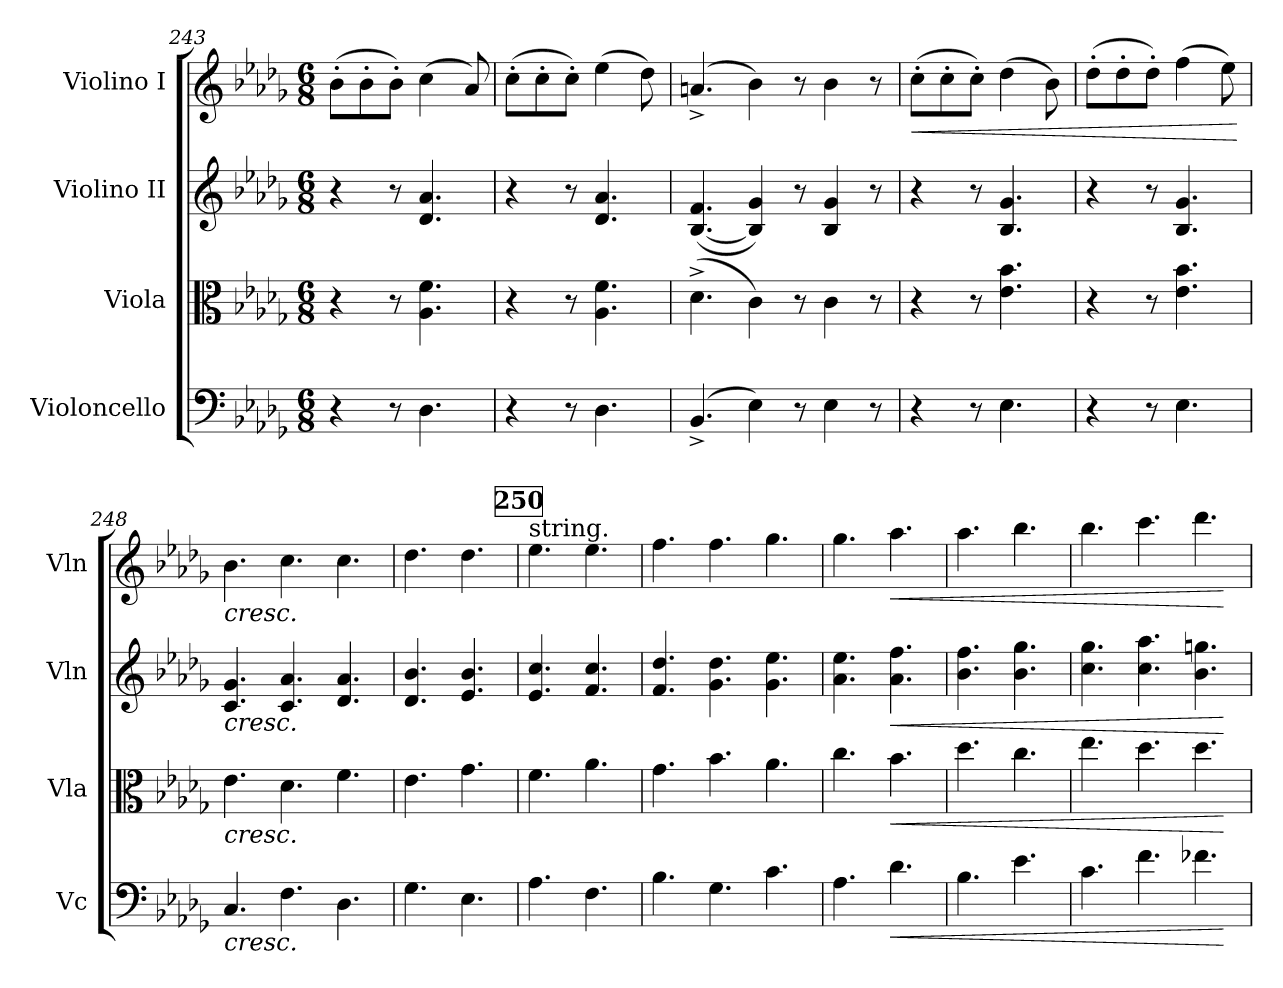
**kern	**dynam	**kern	**dynam	**kern	**dynam	**kern	**dynam
*part4	*part4	*part3	*part3	*part2	*part2	*part1	*part1
*staff4	*staff4	*staff3	*staff3	*staff2	*staff2	*staff1	*staff1
*I"Violoncello	*	*I"Viola	*	*I"Violino II	*	*I"Violino I	*
*I'Vc	*	*I'Vla	*	*I'Vln	*	*I'Vln	*
*clefF4	*	*clefC3	*	*clefG2	*	*clefG2	*
*k[b-e-a-d-g-]	*	*k[b-e-a-d-g-]	*	*k[b-e-a-d-g-]	*	*k[b-e-a-d-g-]	*
*M6/8	*	*M6/8	*	*M6/8	*	*M6/8	*
=243	=243	=243	=243	=243	=243	=243	=243
4r	.	4r	.	4r	.	(>8b-'\L	.
.	.	.	.	.	.	8b-'\	.
8r	.	8r	.	8r	.	8b-'\J)	.
4.D-\	.	4.A-\ 4.f\	.	4.d-/ 4.a-/	.	(>4cc\	.
.	.	.	.	.	.	8a-/)	.
!!LO:LB:g=z
=244	=244	=244	=244	=244	=244	=244	=244
4r	.	4r	.	4r	.	(>8cc'\L	.
.	.	.	.	.	.	8cc'\	.
8r	.	8r	.	8r	.	8cc'\J)	.
4.D-\	.	4.A-\ 4.f\	.	4.d-/ 4.a-/	.	(>4ee-\	.
.	.	.	.	.	.	8dd-\)	.
=245	=245	=245	=245	=245	=245	=245	=245
(>4.BB-^/	.	(>4.d-^\	.	(>[4.B-/ 4.f/	.	(>4.an^/	.
4E-\)	.	4c\)	.	4B-/] 4g-/)	.	4b-\)	.
8r	.	8r	.	8r	.	8r	.
4E-\	.	4c\	.	4B-/ 4g-/	.	4b-\	.
8r	.	8r	.	8r	.	8r	.
=246	=246	=246	=246	=246	=246	=246	=246
!	!	!	!	!	!	!	!LO:HP:b
4r	.	4r	.	4r	.	(>8cc'\L	<
.	.	.	.	.	.	8cc'\	.
8r	.	8r	.	8r	.	8cc'\J)	.
4.E-\	.	4.e-\ 4.b-\	.	4.B-/ 4.g-/	.	(>4dd-\	.
.	.	.	.	.	.	8b-\)	.
=247	=247	=247	=247	=247	=247	=247	=247
4r	.	4r	.	4r	.	(>8dd-'\L	.
.	.	.	.	.	.	8dd-'\	.
8r	.	8r	.	8r	.	8dd-'\J)	.
4.E-\	.	4.e-\ 4.b-\	.	4.B-/ 4.g-/	.	(>4ff\	.
.	.	.	.	.	.	8ee-\)	.
.	.	.	.	.	.	.	[
=248	=248	=248	=248	=248	=248	=248	=248
!	!	!	!	!	!	!LO:TX:b:i:t=cresc.	!
!	!	!	!	!LO:TX:b:i:t=cresc.	!	!	!
!	!	!LO:TX:b:i:t=cresc.	!	!	!	!	!
!LO:TX:b:i:t=cresc.	!	!	!	!	!	!	!
4.C/	.	4.e-\	.	4.c/ 4.g-/	.	4.b-\	.
4.F\	.	4.d-\	.	4.c/ 4.a-/	.	4.cc\	.
4.D-\	.	4.f\	.	4.d-/ 4.a-/	.	4.cc\	.
=249	=249	=249	=249	=249	=249	=249	=249
4.G-\	.	4.e-\	.	4.d-/ 4.b-/	.	4.dd-\	.
4.E-\	.	4.g-\	.	4.e-/ 4.b-/	.	4.dd-\	.
!!LO:REH:place=s1:a:B:fs=14:t=250
=250	=250	=250	=250	=250	=250	=250	=250
!	!	!	!	!	!	!LO:TX:t=string.	!
4.A-\	.	4.f\	.	4.e-/ 4.cc/	.	4.ee-\	.
4.F\	.	4.a-\	.	4.f/ 4.cc/	.	4.ee-\	.
=251	=251	=251	=251	=251	=251	=251	=251
4.B-\	.	4.g-\	.	4.f/ 4.dd-/	.	4.ff\	.
4.G-\	.	4.b-\	.	4.g-\ 4.dd-\	.	4.ff\	.
4.c\	.	4.a-\	.	4.g-\ 4.ee-\	.	4.gg-\	.
=252	=252	=252	=252	=252	=252	=252	=252
4.A-\	.	4.cc\	.	4.a-\ 4.ee-\	.	4.gg-\	.
!	!LO:HP:b	!	!LO:HP:b	!	!LO:HP:b	!	!LO:HP:b
4.d-\	<	4.b-\	<	4.a-\ 4.ff\	<	4.aa-\	<
=253	=253	=253	=253	=253	=253	=253	=253
4.B-\	.	4.dd-\	.	4.b-\ 4.ff\	.	4.aa-\	.
4.e-\	.	4.cc\	.	4.b-\ 4.gg-\	.	4.bb-\	.
=254	=254	=254	=254	=254	=254	=254	=254
4.c\	.	4.ee-\	.	4.cc\ 4.gg-\	.	4.bb-\	.
4.f\	.	4.dd-\	.	4.cc\ 4.aa-\	.	4.ccc\	.
4.f-X\	.	4.dd-\	.	4.b-\ 4.ggn\	.	4.ddd-\	.
.	[	.	[	.	[	.	[
=	=	=	=	=	=	=	=
*-	*-	*-	*-	*-	*-	*-	*-
